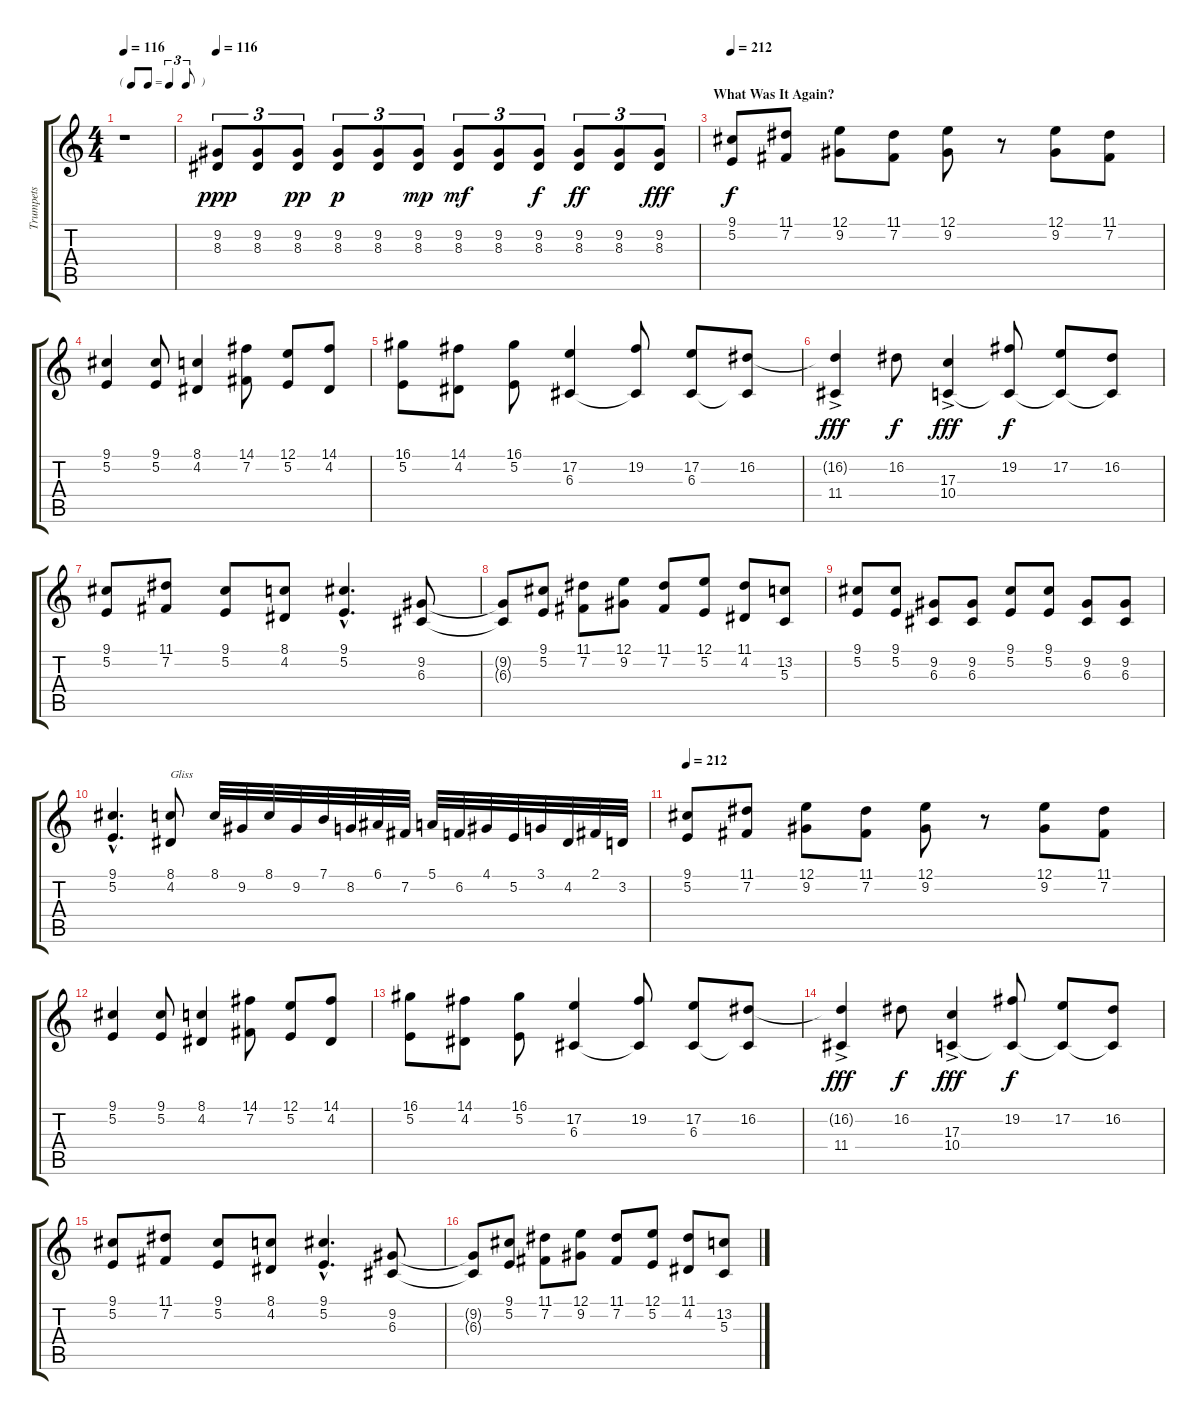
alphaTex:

\track ("Trumpets" "Trumpets") {instrument brasssection}
\staff {score tabs}
\tuning (E4 B3 G3 D3 A2 E2) {hide}
\ts (4 4)
\tf triplet8th
\tempo 116
\clef g2
\ks c
r.1{dy f} |
\tempo 116
(9.2 8.3).8{tu (3 2) dy ppp} (9.2 8.3).8{tu (3 2)} (9.2 8.3).8{tu (3 2) dy pp} (9.2 8.3).8{tu (3 2) dy p} (9.2 8.3).8{tu (3 2)} (9.2 8.3).8{tu (3 2) dy mp} (9.2 8.3).8{tu (3 2) dy mf} (9.2 8.3).8{tu (3 2)} (9.2 8.3).8{tu (3 2) dy f} (9.2 8.3).8{tu (3 2) dy ff} (9.2 8.3).8{tu (3 2)} (9.2 8.3).8{tu (3 2) dy fff} |
\section ("" "What Was It Again?")
\tempo 212
(9.1 5.2).8{dy f} (11.1 7.2).8 (12.1 9.2).8 (11.1 7.2).8 (12.1 9.2).8 r.8 (12.1 9.2).8 (11.1 7.2).8 |
(9.1 5.2).4 (9.1 5.2).8 (8.1 4.2).4 (14.1 7.2).8 (12.1 5.2).8 (14.1 4.2).8 |
(16.1 5.2).8 (14.1 4.2).8 (16.1 5.2).8 (17.2 6.3).4 (19.2 6.3{t}).8 (17.2 6.3).8 (16.2 6.3{t}).8 |
(16.2{t} 11.4{ac}).4{dy fff} 16.2.8{dy f} (17.3 10.4{ac}).4{dy fff} (19.2 10.4{t}).8{dy f} (17.2 10.4{t}).8 (16.2 10.4{t}).8 |
(9.1 5.2).8 (11.1 7.2).8 (9.1 5.2).8 (8.1 4.2).8 (9.1{hac} 5.2{hac}).4{d} (9.2 6.3).8 |
(9.2{t} 6.3{t}).8 (9.1 5.2).8 (11.1 7.2).8 (12.1 9.2).8 (11.1 7.2).8 (12.1 5.2).8 (11.1 4.2).8 (13.2 5.3).8 |
(9.1 5.2).8 (9.1 5.2).8 (9.2 6.3).8 (9.2 6.3).8 (9.1 5.2).8 (9.1 5.2).8 (9.2 6.3).8 (9.2 6.3).8 |
(9.1{hac} 5.2{hac}).4{d} (8.1 4.2).8{txt "Gliss"} 8.1.32 9.2.32 8.1.32 9.2.32 7.1.32 8.2.32 6.1.32 7.2.32 5.1.32 6.2.32 4.1.32 5.2.32 3.1.32 4.2.32 2.1.32 3.2.32 |
\tempo 212
(9.1 5.2).8 (11.1 7.2).8 (12.1 9.2).8 (11.1 7.2).8 (12.1 9.2).8 r.8 (12.1 9.2).8 (11.1 7.2).8 |
(9.1 5.2).4 (9.1 5.2).8 (8.1 4.2).4 (14.1 7.2).8 (12.1 5.2).8 (14.1 4.2).8 |
(16.1 5.2).8 (14.1 4.2).8 (16.1 5.2).8 (17.2 6.3).4 (19.2 6.3{t}).8 (17.2 6.3).8 (16.2 6.3{t}).8 |
(16.2{t} 11.4{ac}).4{dy fff} 16.2.8{dy f} (17.3 10.4{ac}).4{dy fff} (19.2 10.4{t}).8{dy f} (17.2 10.4{t}).8 (16.2 10.4{t}).8 |
(9.1 5.2).8 (11.1 7.2).8 (9.1 5.2).8 (8.1 4.2).8 (9.1{hac} 5.2{hac}).4{d} (9.2 6.3).8 |
(9.2{t} 6.3{t}).8 (9.1 5.2).8 (11.1 7.2).8 (12.1 9.2).8 (11.1 7.2).8 (12.1 5.2).8 (11.1 4.2).8 (13.2 5.3).8
